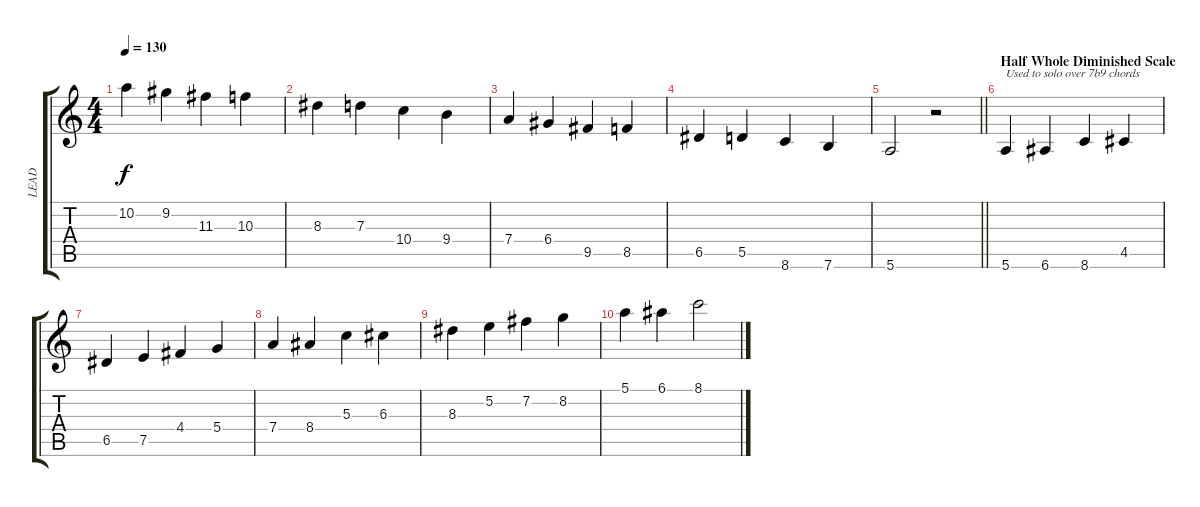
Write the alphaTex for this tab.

\track ("LEAD" "LEAD") {instrument distortionguitar}
\staff {score tabs}
\tuning (E4 B3 G3 D3 A2 E2) {hide}
\ts (4 4)
\tempo 130
\clef g2
\ks c
10.2.4{dy f} 9.2.4 11.3.4 10.3.4 |
8.3.4 7.3.4 10.4.4 9.4.4 |
7.4.4 6.4.4 9.5.4 8.5.4 |
6.5.4 5.5.4 8.6.4 7.6.4 |
\barLineRight lightlight
5.6.2 r.2 |
\section ("" "Half Whole Diminished Scale")
5.6.4{txt "Used to solo over 7b9 chords"} 6.6.4 8.6.4 4.5.4 |
6.5.4 7.5.4 4.4.4 5.4.4 |
7.4.4 8.4.4 5.3.4 6.3.4 |
8.3.4 5.2.4 7.2.4 8.2.4 |
5.1.4 6.1.4 8.1.2
